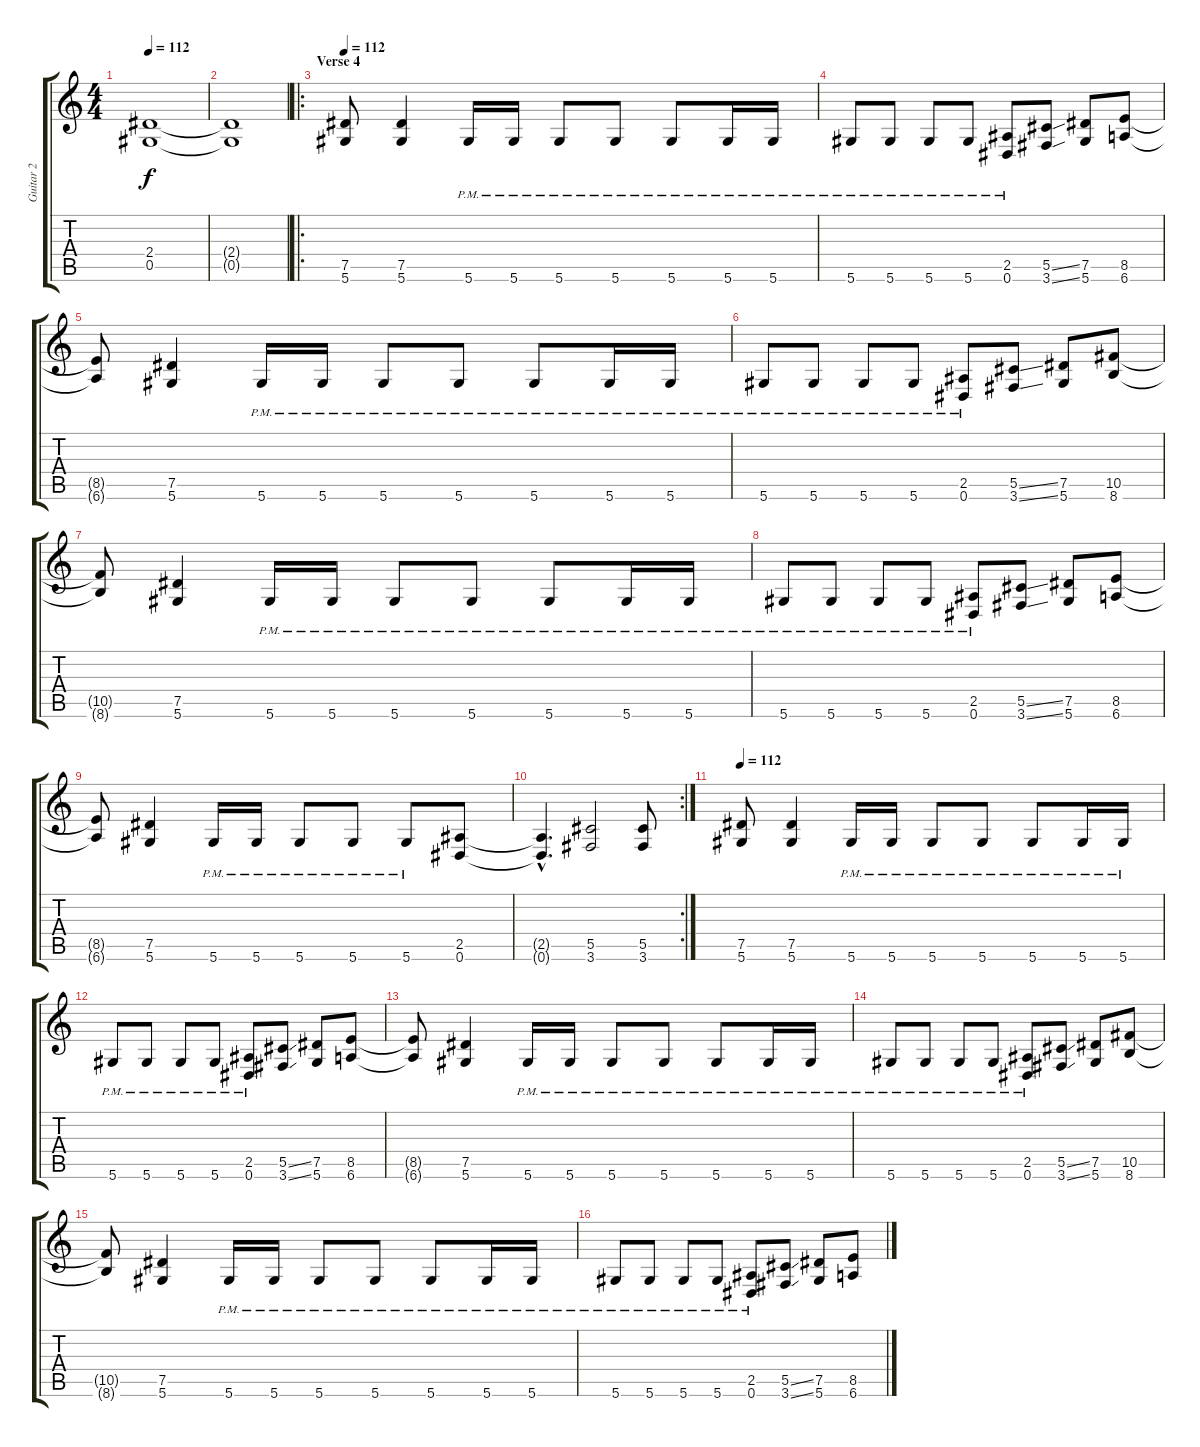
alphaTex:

\track ("Guitar 2" "Guitar 2") {instrument overdrivenguitar}
\staff {score tabs}
\tuning (Eb4 Bb3 Gb3 Db3 Ab2 Eb2) {hide}
\ts (4 4)
\tempo 112
\clef g2
\ks c
(2.4 0.5).1{dy f} |
(2.4{t} 0.5{t}).1 |
\ro
\section ("" "Verse 4")
\tempo 112
(7.5 5.6).8{volume 10 balance 2} (7.5 5.6).4 5.6{pm}.16 5.6{pm}.16 5.6{pm}.8 5.6{pm}.8 5.6{pm}.8 5.6{pm}.16 5.6{pm}.16 |
5.6{pm}.8 5.6{pm}.8 5.6{pm}.8 5.6{pm}.8 (2.5{pm} 0.6{pm}).8 (5.5{ss} 3.6{ss}).8 (7.5 5.6).8 (8.5 6.6).8 |
(8.5{t} 6.6{t}).8 (7.5 5.6).4 5.6{pm}.16 5.6{pm}.16 5.6{pm}.8 5.6{pm}.8 5.6{pm}.8 5.6{pm}.16 5.6{pm}.16 |
5.6{pm}.8 5.6{pm}.8 5.6{pm}.8 5.6{pm}.8 (2.5{pm} 0.6{pm}).8 (5.5{ss} 3.6{ss}).8 (7.5 5.6).8 (10.5 8.6).8 |
(10.5{t} 8.6{t}).8 (7.5 5.6).4 5.6{pm}.16 5.6{pm}.16 5.6{pm}.8 5.6{pm}.8 5.6{pm}.8 5.6{pm}.16 5.6{pm}.16 |
5.6{pm}.8 5.6{pm}.8 5.6{pm}.8 5.6{pm}.8 (2.5{pm} 0.6{pm}).8 (5.5{ss} 3.6{ss}).8 (7.5 5.6).8 (8.5 6.6).8 |
(8.5{t} 6.6{t}).8 (7.5 5.6).4 5.6{pm}.16 5.6{pm}.16 5.6{pm}.8 5.6{pm}.8 5.6{pm}.8 (2.5 0.6).8 |
\rc 2
(2.5{hac t} 0.6{hac t}).4{d} (5.5 3.6).2 (5.5 3.6).8 |
\tempo 112
(7.5 5.6).8 (7.5 5.6).4 5.6{pm}.16 5.6{pm}.16 5.6{pm}.8 5.6{pm}.8 5.6{pm}.8 5.6{pm}.16 5.6{pm}.16 |
5.6{pm}.8 5.6{pm}.8 5.6{pm}.8 5.6{pm}.8 (2.5{pm} 0.6{pm}).8 (5.5{ss} 3.6{ss}).8 (7.5 5.6).8 (8.5 6.6).8 |
(8.5{t} 6.6{t}).8 (7.5 5.6).4 5.6{pm}.16 5.6{pm}.16 5.6{pm}.8 5.6{pm}.8 5.6{pm}.8 5.6{pm}.16 5.6{pm}.16 |
5.6{pm}.8 5.6{pm}.8 5.6{pm}.8 5.6{pm}.8 (2.5{pm} 0.6{pm}).8 (5.5{ss} 3.6{ss}).8 (7.5 5.6).8 (10.5 8.6).8 |
(10.5{t} 8.6{t}).8 (7.5 5.6).4 5.6{pm}.16 5.6{pm}.16 5.6{pm}.8 5.6{pm}.8 5.6{pm}.8 5.6{pm}.16 5.6{pm}.16 |
5.6{pm}.8 5.6{pm}.8 5.6{pm}.8 5.6{pm}.8 (2.5{pm} 0.6{pm}).8 (5.5{ss} 3.6{ss}).8 (7.5 5.6).8 (8.5 6.6).8
